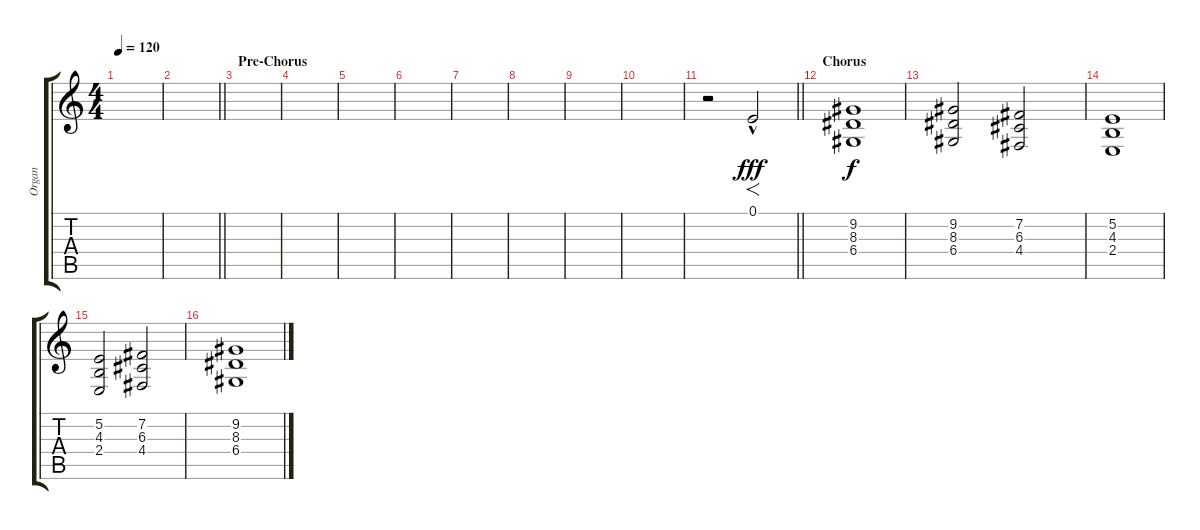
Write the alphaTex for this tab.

\track ("Organ" "Organ") {instrument churchorgan}
\staff {score tabs}
\tuning (E4 B3 G3 D3 A2 E2) {hide}
\ts (4 4)
\tempo 120
\clef g2
\ks c
|
\barLineRight lightlight
|
\section ("" "Pre-Chorus")
|
|
|
|
|
|
|
|
\barLineRight lightlight
r.2 0.1{hac}.2{f dy fff instrument reversecymbal} |
\section ("" "Chorus")
(9.2 8.3 6.4).1{dy f instrument churchorgan} |
(9.2 8.3 6.4).2 (7.2 6.3 4.4).2 |
(5.2 4.3 2.4).1 |
(5.2 4.3 2.4).2 (7.2 6.3 4.4).2 |
(9.2 8.3 6.4).1
